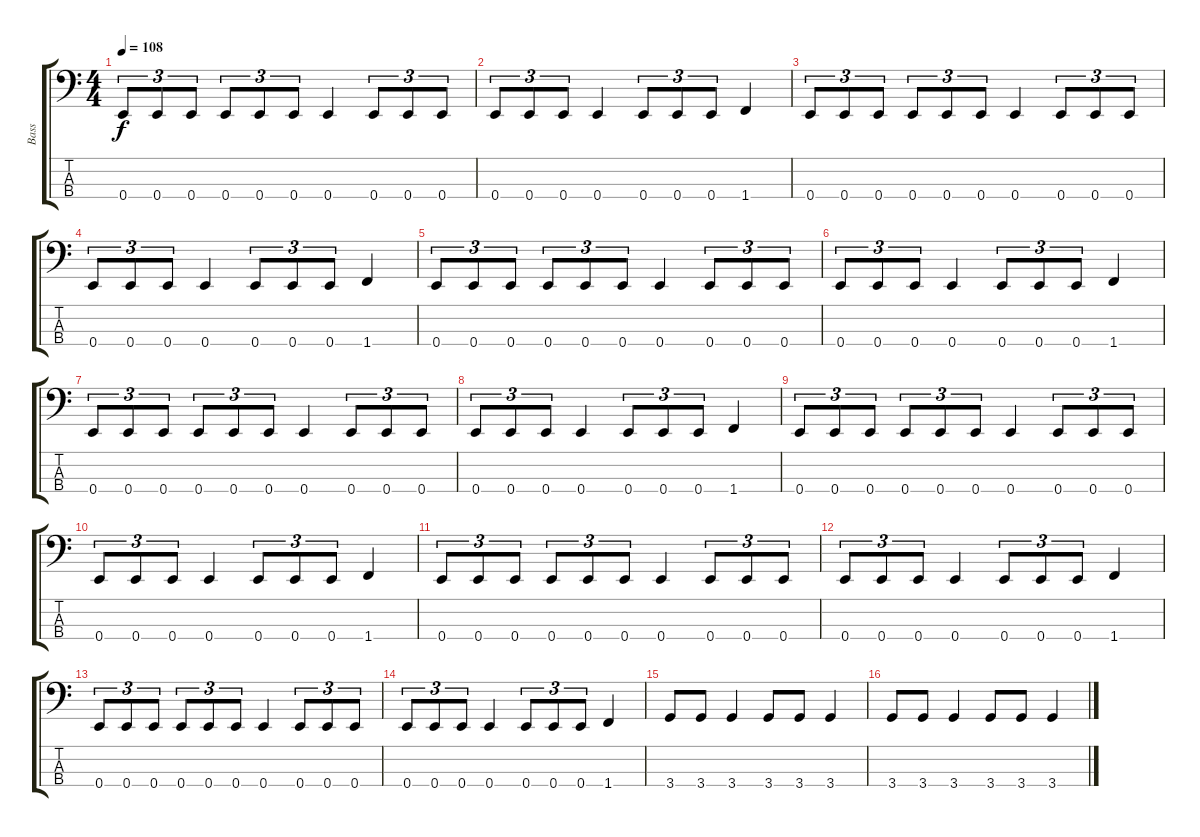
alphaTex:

\track ("Bass" "Bass") {instrument electricbasspick}
\staff {score tabs}
\tuning (G2 D2 A1 E1) {hide}
\ts (4 4)
\tempo 108
\clef f4
\ks c
0.4.8{tu (3 2) dy f} 0.4.8{tu (3 2)} 0.4.8{tu (3 2)} 0.4.8{tu (3 2)} 0.4.8{tu (3 2)} 0.4.8{tu (3 2)} 0.4.4 0.4.8{tu (3 2)} 0.4.8{tu (3 2)} 0.4.8{tu (3 2)} |
0.4.8{tu (3 2)} 0.4.8{tu (3 2)} 0.4.8{tu (3 2)} 0.4.4 0.4.8{tu (3 2)} 0.4.8{tu (3 2)} 0.4.8{tu (3 2)} 1.4.4 |
0.4.8{tu (3 2)} 0.4.8{tu (3 2)} 0.4.8{tu (3 2)} 0.4.8{tu (3 2)} 0.4.8{tu (3 2)} 0.4.8{tu (3 2)} 0.4.4 0.4.8{tu (3 2)} 0.4.8{tu (3 2)} 0.4.8{tu (3 2)} |
0.4.8{tu (3 2)} 0.4.8{tu (3 2)} 0.4.8{tu (3 2)} 0.4.4 0.4.8{tu (3 2)} 0.4.8{tu (3 2)} 0.4.8{tu (3 2)} 1.4.4 |
0.4.8{tu (3 2)} 0.4.8{tu (3 2)} 0.4.8{tu (3 2)} 0.4.8{tu (3 2)} 0.4.8{tu (3 2)} 0.4.8{tu (3 2)} 0.4.4 0.4.8{tu (3 2)} 0.4.8{tu (3 2)} 0.4.8{tu (3 2)} |
0.4.8{tu (3 2)} 0.4.8{tu (3 2)} 0.4.8{tu (3 2)} 0.4.4 0.4.8{tu (3 2)} 0.4.8{tu (3 2)} 0.4.8{tu (3 2)} 1.4.4 |
0.4.8{tu (3 2)} 0.4.8{tu (3 2)} 0.4.8{tu (3 2)} 0.4.8{tu (3 2)} 0.4.8{tu (3 2)} 0.4.8{tu (3 2)} 0.4.4 0.4.8{tu (3 2)} 0.4.8{tu (3 2)} 0.4.8{tu (3 2)} |
0.4.8{tu (3 2)} 0.4.8{tu (3 2)} 0.4.8{tu (3 2)} 0.4.4 0.4.8{tu (3 2)} 0.4.8{tu (3 2)} 0.4.8{tu (3 2)} 1.4.4 |
0.4.8{tu (3 2)} 0.4.8{tu (3 2)} 0.4.8{tu (3 2)} 0.4.8{tu (3 2)} 0.4.8{tu (3 2)} 0.4.8{tu (3 2)} 0.4.4 0.4.8{tu (3 2)} 0.4.8{tu (3 2)} 0.4.8{tu (3 2)} |
0.4.8{tu (3 2)} 0.4.8{tu (3 2)} 0.4.8{tu (3 2)} 0.4.4 0.4.8{tu (3 2)} 0.4.8{tu (3 2)} 0.4.8{tu (3 2)} 1.4.4 |
0.4.8{tu (3 2)} 0.4.8{tu (3 2)} 0.4.8{tu (3 2)} 0.4.8{tu (3 2)} 0.4.8{tu (3 2)} 0.4.8{tu (3 2)} 0.4.4 0.4.8{tu (3 2)} 0.4.8{tu (3 2)} 0.4.8{tu (3 2)} |
0.4.8{tu (3 2)} 0.4.8{tu (3 2)} 0.4.8{tu (3 2)} 0.4.4 0.4.8{tu (3 2)} 0.4.8{tu (3 2)} 0.4.8{tu (3 2)} 1.4.4 |
0.4.8{tu (3 2)} 0.4.8{tu (3 2)} 0.4.8{tu (3 2)} 0.4.8{tu (3 2)} 0.4.8{tu (3 2)} 0.4.8{tu (3 2)} 0.4.4 0.4.8{tu (3 2)} 0.4.8{tu (3 2)} 0.4.8{tu (3 2)} |
0.4.8{tu (3 2)} 0.4.8{tu (3 2)} 0.4.8{tu (3 2)} 0.4.4 0.4.8{tu (3 2)} 0.4.8{tu (3 2)} 0.4.8{tu (3 2)} 1.4.4 |
3.4.8 3.4.8 3.4.4 3.4.8 3.4.8 3.4.4 |
3.4.8 3.4.8 3.4.4 3.4.8 3.4.8 3.4.4
